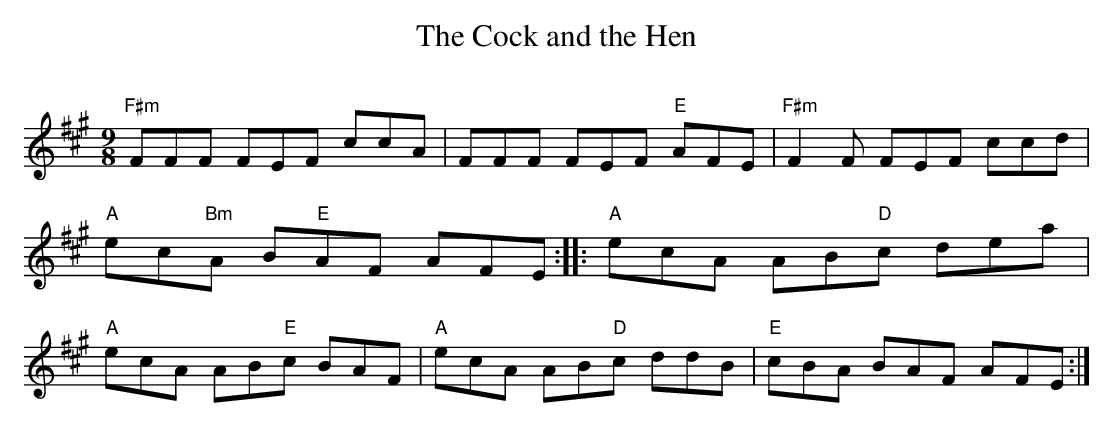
X:1
T:Cock and the Hen, The
C:
M:9/8
L:1/8
K:F#m
"F#m"FFF FEF ccA |FFF FEF "E"AFE |"F#m"F2 F FEF ccd |"A"ec"Bm"A B"E"AF AFE ::"A"ecA AB"D"c dea |"A"ecA AB"E"c BAF |"A"ecA AB"D"c ddB |"E"cBA BAF AFE :|
